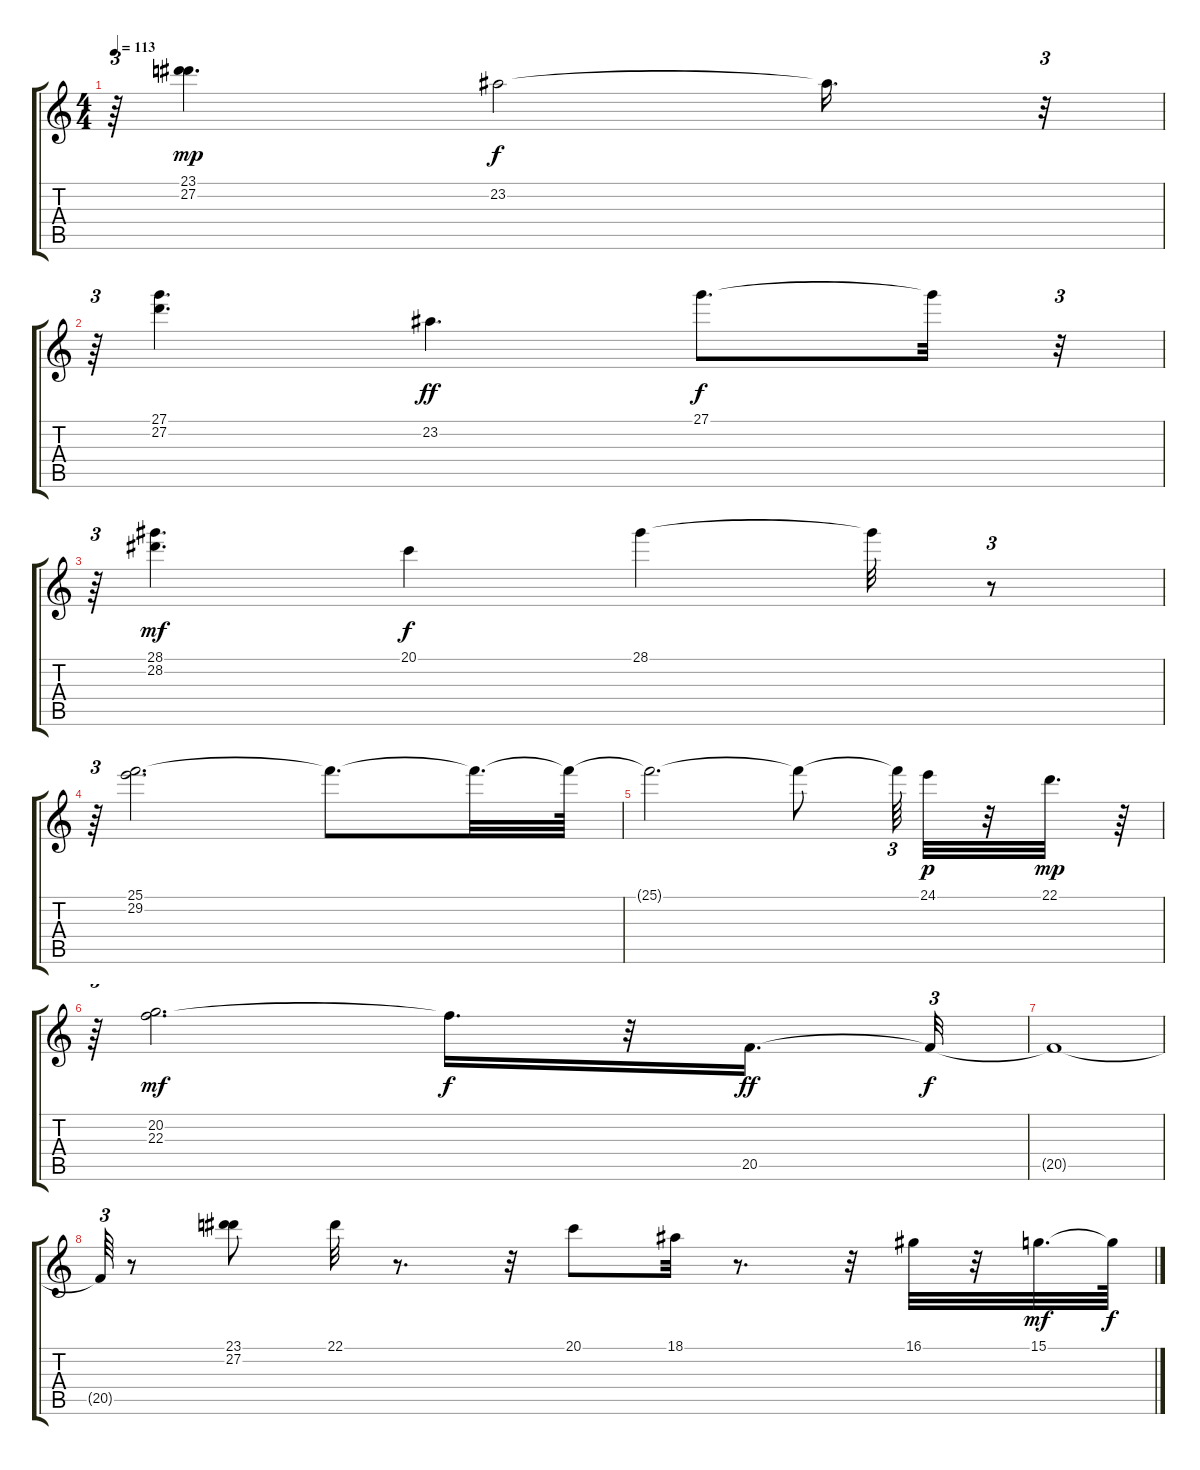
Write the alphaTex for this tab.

\track "" {instrument rockorgan}
\staff {score tabs}
\tuning (E4 B3 G3 D3 A2 E2) {hide}
\ts (4 4)
\tempo 113
\clef g2
\ks c
r.64{tu (3 2) dy mf} (23.1 27.2).4{d dy mp} 23.2.2{dy f} 23.2{t}.16{d} r.32{tu (3 2)} |
r.64{tu (3 2)} (27.1 27.2).4{d} 23.2.4{d dy ff} 27.1.8{d dy f} 27.1{t}.32 r.32{tu (3 2)} |
r.64{tu (3 2)} (28.1 28.2).4{d dy mf} 20.1.4{dy f} 28.1.4 28.1{t}.32 r.8{tu (3 2)} |
r.64{tu (3 2)} (25.1 29.2).2{d} 25.1{t}.8{d} 25.1{t}.32{d} 25.1{t}.64 |
25.1{t}.2{d} 25.1{t}.8 25.1{t}.64{tu (3 2)} 24.1.32{dy p} r.32 22.1.32{d dy mp} r.64 |
r.64{tu (3 2)} (20.2 22.3).2{d dy mf} 22.3{t}.16{d dy f} r.32 20.5.16{d dy ff} 20.5{t}.32{tu (3 2) dy f} |
20.5{t}.1 |
20.5{t}.64{tu (3 2)} r.8 (23.1 27.2).8 22.1.32 r.8{d} r.32 20.1.8 18.1.32 r.8{d} r.32 16.1.32 r.32 15.1.32{d dy mf} 15.1{t}.64{dy f}
